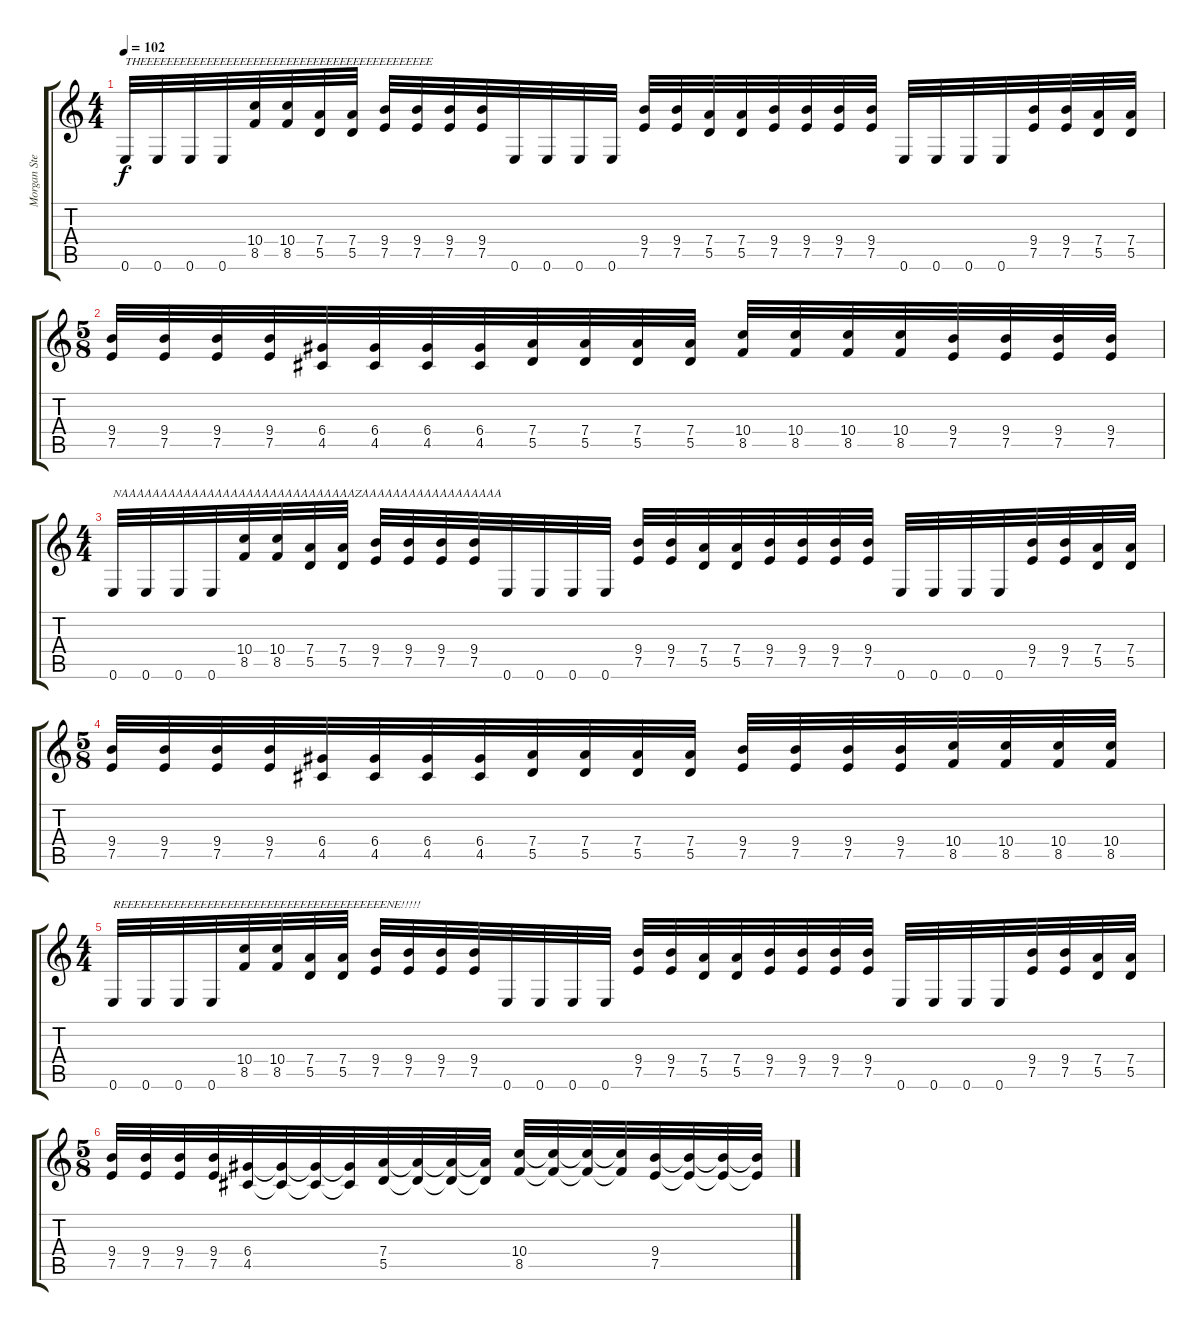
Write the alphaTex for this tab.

\track ("Morgan Steinmeyer Håkansson" "Morgan Ste") {instrument distortionguitar}
\staff {score tabs}
\tuning (E4 B3 G3 D3 A2 E2) {hide}
\ts (4 4)
\tempo 102
\clef g2
\ks c
0.6.32{txt "THEEEEEEEEEEEEEEEEEEEEEEEEEEEEEEEEEEEEEEEEEEEE" dy f} 0.6.32 0.6.32 0.6.32 (10.4 8.5).32 (10.4 8.5).32 (7.4 5.5).32 (7.4 5.5).32 (9.4 7.5).32 (9.4 7.5).32 (9.4 7.5).32 (9.4 7.5).32 0.6.32 0.6.32 0.6.32 0.6.32 (9.4 7.5).32 (9.4 7.5).32 (7.4 5.5).32 (7.4 5.5).32 (9.4 7.5).32 (9.4 7.5).32 (9.4 7.5).32 (9.4 7.5).32 0.6.32 0.6.32 0.6.32 0.6.32 (9.4 7.5).32 (9.4 7.5).32 (7.4 5.5).32 (7.4 5.5).32 |
\ts (5 8)
(9.4 7.5).32 (9.4 7.5).32 (9.4 7.5).32 (9.4 7.5).32 (6.4 4.5).32 (6.4 4.5).32 (6.4 4.5).32 (6.4 4.5).32 (7.4 5.5).32 (7.4 5.5).32 (7.4 5.5).32 (7.4 5.5).32 (10.4 8.5).32 (10.4 8.5).32 (10.4 8.5).32 (10.4 8.5).32 (9.4 7.5).32 (9.4 7.5).32 (9.4 7.5).32 (9.4 7.5).32 |
\ts (4 4)
0.6.32{txt "NAAAAAAAAAAAAAAAAAAAAAAAAAAAAAAZAAAAAAAAAAAAAAAAAA"} 0.6.32 0.6.32 0.6.32 (10.4 8.5).32 (10.4 8.5).32 (7.4 5.5).32 (7.4 5.5).32 (9.4 7.5).32 (9.4 7.5).32 (9.4 7.5).32 (9.4 7.5).32 0.6.32 0.6.32 0.6.32 0.6.32 (9.4 7.5).32 (9.4 7.5).32 (7.4 5.5).32 (7.4 5.5).32 (9.4 7.5).32 (9.4 7.5).32 (9.4 7.5).32 (9.4 7.5).32 0.6.32 0.6.32 0.6.32 0.6.32 (9.4 7.5).32 (9.4 7.5).32 (7.4 5.5).32 (7.4 5.5).32 |
\ts (5 8)
(9.4 7.5).32 (9.4 7.5).32 (9.4 7.5).32 (9.4 7.5).32 (6.4 4.5).32 (6.4 4.5).32 (6.4 4.5).32 (6.4 4.5).32 (7.4 5.5).32 (7.4 5.5).32 (7.4 5.5).32 (7.4 5.5).32 (9.4 7.5).32 (9.4 7.5).32 (9.4 7.5).32 (9.4 7.5).32 (10.4 8.5).32 (10.4 8.5).32 (10.4 8.5).32 (10.4 8.5).32 |
\ts (4 4)
0.6.32{txt "REEEEEEEEEEEEEEEEEEEEEEEEEEEEEEEEEEEEEEEENE!!!!!"} 0.6.32 0.6.32 0.6.32 (10.4 8.5).32 (10.4 8.5).32 (7.4 5.5).32 (7.4 5.5).32 (9.4 7.5).32 (9.4 7.5).32 (9.4 7.5).32 (9.4 7.5).32 0.6.32 0.6.32 0.6.32 0.6.32 (9.4 7.5).32 (9.4 7.5).32 (7.4 5.5).32 (7.4 5.5).32 (9.4 7.5).32 (9.4 7.5).32 (9.4 7.5).32 (9.4 7.5).32 0.6.32 0.6.32 0.6.32 0.6.32 (9.4 7.5).32 (9.4 7.5).32 (7.4 5.5).32 (7.4 5.5).32 |
\ts (5 8)
(9.4 7.5).32 (9.4 7.5).32 (9.4 7.5).32 (9.4 7.5).32 (6.4 4.5).32 (6.4{t} 4.5{t}).32 (6.4{t} 4.5{t}).32 (6.4{t} 4.5{t}).32 (7.4 5.5).32 (7.4{t} 5.5{t}).32 (7.4{t} 5.5{t}).32 (7.4{t} 5.5{t}).32 (10.4 8.5).32 (10.4{t} 8.5{t}).32 (10.4{t} 8.5{t}).32 (10.4{t} 8.5{t}).32 (9.4 7.5).32 (9.4{t} 7.5{t}).32 (9.4{t} 7.5{t}).32 (9.4{t} 7.5{t}).32
